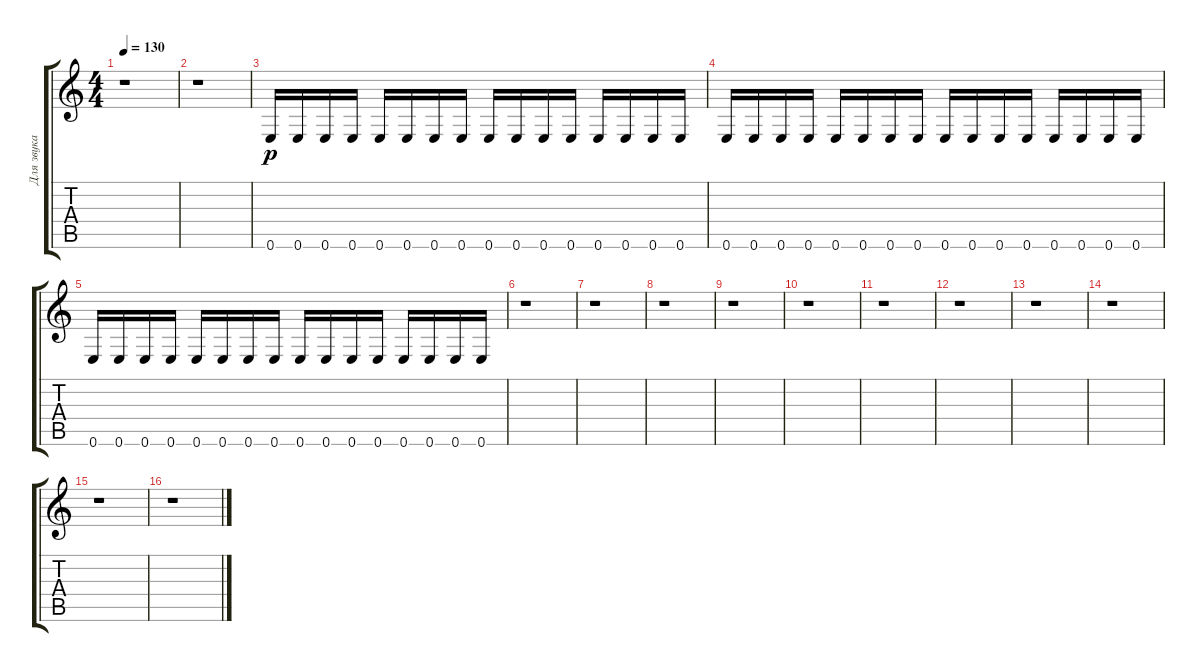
\track ("Для звука" "Для звука") {instrument overdrivenguitar}
\staff {score tabs}
\tuning (E4 B3 G3 D3 A2 E2) {hide}
\ts (4 4)
\tempo 130
\clef g2
\ks c
r.1{dy p} |
r.1 |
0.6.16 0.6.16 0.6.16 0.6.16 0.6.16 0.6.16 0.6.16 0.6.16 0.6.16 0.6.16 0.6.16 0.6.16 0.6.16 0.6.16 0.6.16 0.6.16 |
0.6.16 0.6.16 0.6.16 0.6.16 0.6.16 0.6.16 0.6.16 0.6.16 0.6.16 0.6.16 0.6.16 0.6.16 0.6.16 0.6.16 0.6.16 0.6.16 |
0.6.16 0.6.16 0.6.16 0.6.16 0.6.16 0.6.16 0.6.16 0.6.16 0.6.16 0.6.16 0.6.16 0.6.16 0.6.16 0.6.16 0.6.16 0.6.16 |
r.1 |
r.1 |
r.1 |
r.1 |
r.1 |
r.1 |
r.1 |
r.1 |
r.1 |
r.1 |
r.1
